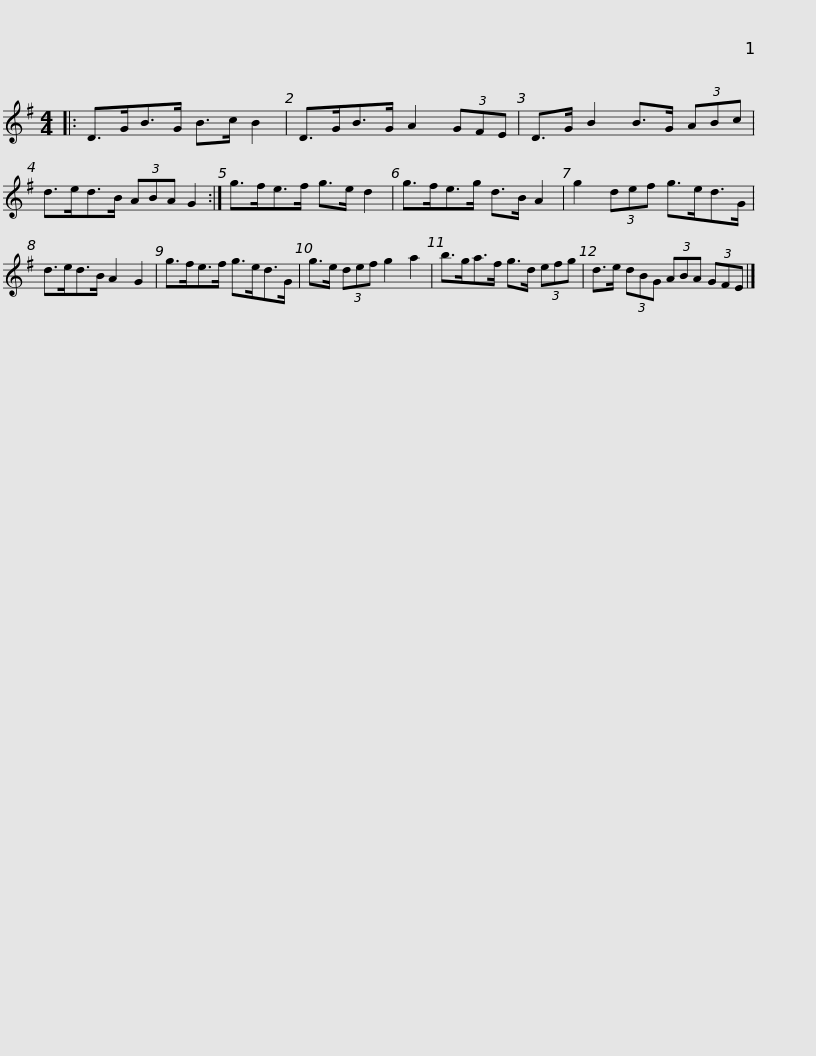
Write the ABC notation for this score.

X:1
L:1/8
M:4/4
I:linebreak $
K:G
V:1 treble
V:1
|: D>GB>G B>c B2 | D>GB>G A2 (3GFE | D>G B2 B>G (3ABc | d>ed>B (3ABA G2 :| g>fe>f g>e d2 |$ %5
 g>fe>g d>B A2 | g2 (3def g>ed>G | d>ed>B A2 G2 | g>fe>f g>ed>G | g>e (3def g2 a2 |$ %10
 b>ga>f g>d (3efg | d>e (3dBG (3ABA (3GFE |] %12
